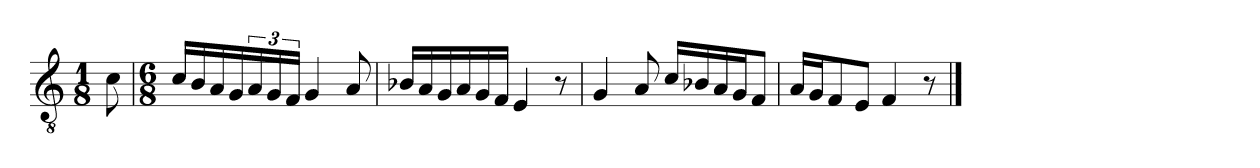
**kern
*part1
*staff1
*clefGv2
*k[]
*C:
*M1/8
=1
8c\
=2
*M6/8
16c/LL
16B/
16A/
16G/
24A/
24G/
24F/JJ
4G/
8A/
=3
16B-X/LL
16A/
16G/
16A/
16G/
16F/JJ
4E/
8r
=4
4G/
8A/
16c/LL
16B-i/
16A/
16G/J
8F/J
=5
16A/LL
16G/J
8F/
8E/J
4F/
8r
==
*-
